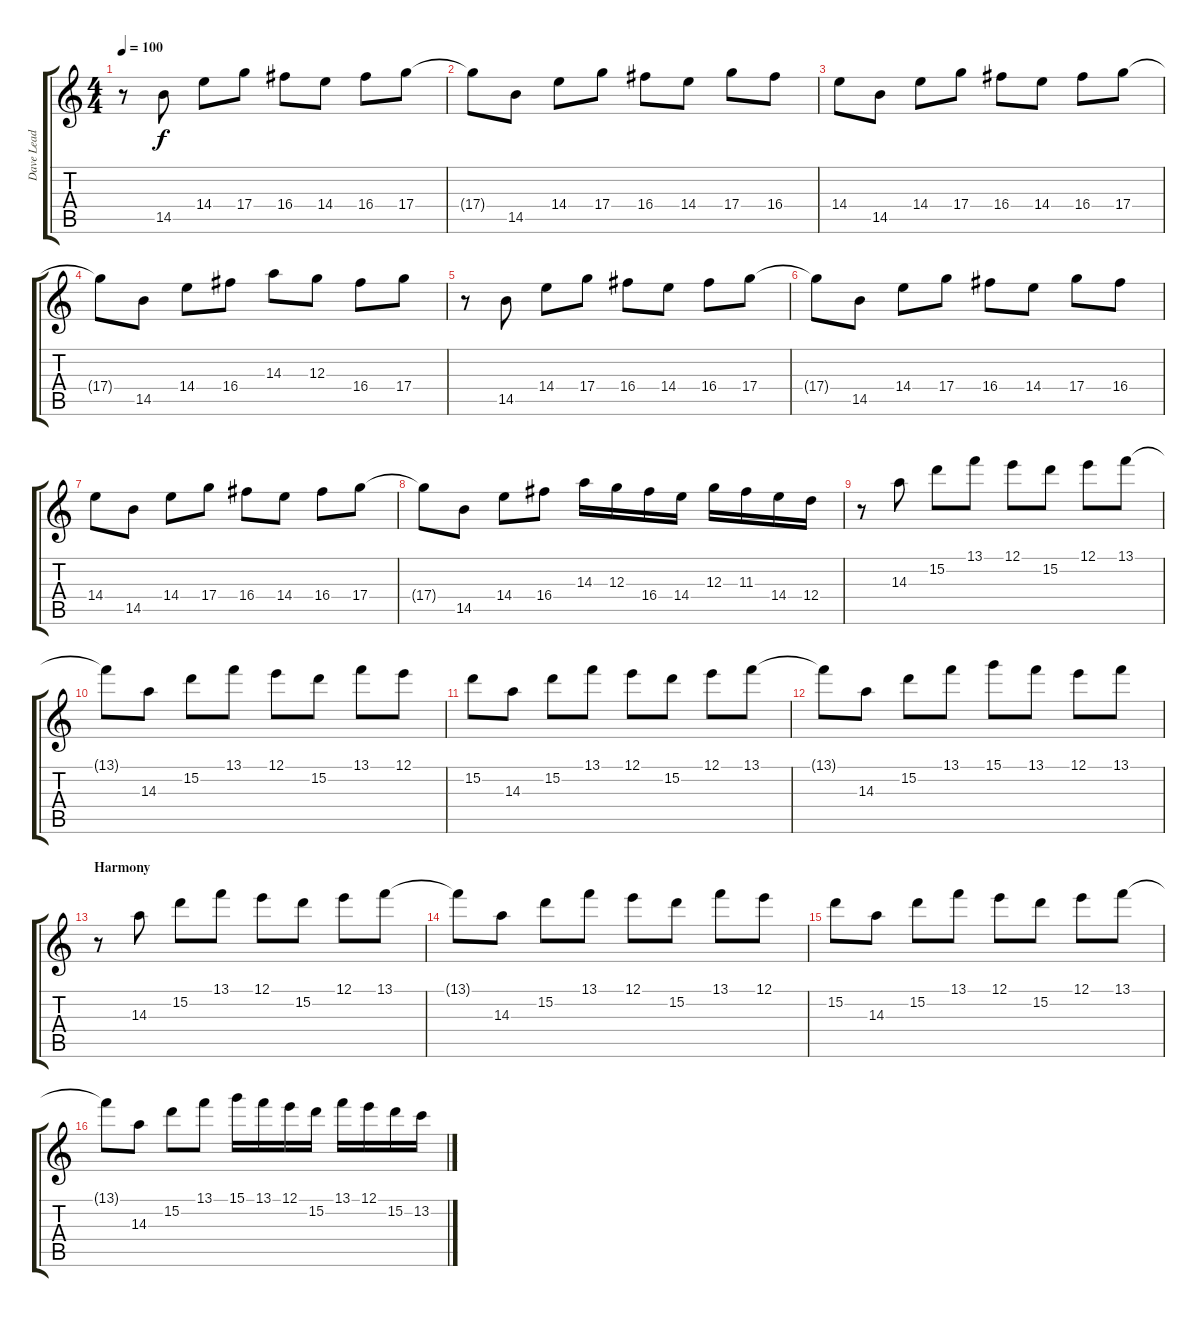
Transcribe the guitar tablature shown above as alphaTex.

\track ("Dave Lead" "Dave Lead") {instrument overdrivenguitar}
\staff {score tabs}
\tuning (E4 B3 G3 D3 A2 E2) {hide}
\ts (4 4)
\tempo 100
\clef g2
\ks c
r.8{dy f} 14.5.8 14.4.8 17.4.8 16.4.8 14.4.8 16.4.8 17.4.8 |
17.4{t}.8 14.5.8 14.4.8 17.4.8 16.4.8 14.4.8 17.4.8 16.4.8 |
14.4.8 14.5.8 14.4.8 17.4.8 16.4.8 14.4.8 16.4.8 17.4.8 |
17.4{t}.8 14.5.8 14.4.8 16.4.8 14.3.8 12.3.8 16.4.8 17.4.8 |
r.8 14.5.8 14.4.8 17.4.8 16.4.8 14.4.8 16.4.8 17.4.8 |
17.4{t}.8 14.5.8 14.4.8 17.4.8 16.4.8 14.4.8 17.4.8 16.4.8 |
14.4.8 14.5.8 14.4.8 17.4.8 16.4.8 14.4.8 16.4.8 17.4.8 |
17.4{t}.8 14.5.8 14.4.8 16.4.8 14.3.16 12.3.16 16.4.16 14.4.16 12.3.16 11.3.16 14.4.16 12.4.16 |
r.8 14.3.8 15.2.8 13.1.8 12.1.8 15.2.8 12.1.8 13.1.8 |
13.1{t}.8 14.3.8 15.2.8 13.1.8 12.1.8 15.2.8 13.1.8 12.1.8 |
15.2.8 14.3.8 15.2.8 13.1.8 12.1.8 15.2.8 12.1.8 13.1.8 |
13.1{t}.8 14.3.8 15.2.8 13.1.8 15.1.8 13.1.8 12.1.8 13.1.8 |
\section ("" "Harmony")
r.8 14.3.8 15.2.8 13.1.8 12.1.8 15.2.8 12.1.8 13.1.8 |
13.1{t}.8 14.3.8 15.2.8 13.1.8 12.1.8 15.2.8 13.1.8 12.1.8 |
15.2.8 14.3.8 15.2.8 13.1.8 12.1.8 15.2.8 12.1.8 13.1.8 |
13.1{t}.8 14.3.8 15.2.8 13.1.8 15.1.16 13.1.16 12.1.16 15.2.16 13.1.16 12.1.16 15.2.16 13.2.16
